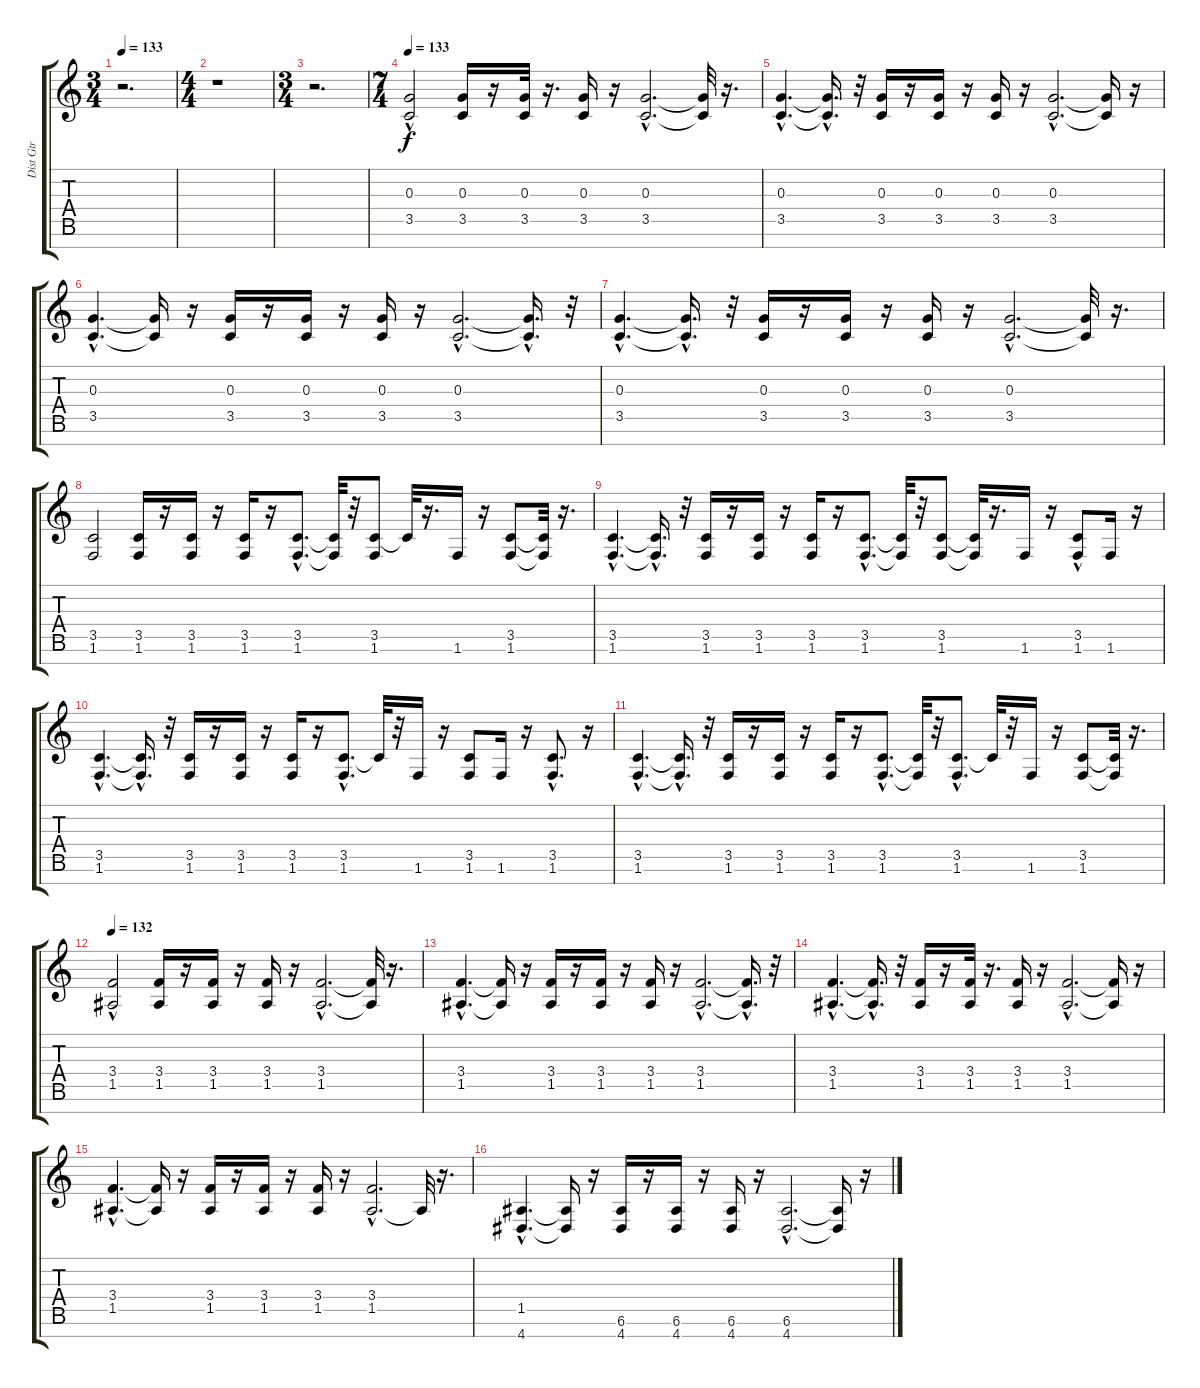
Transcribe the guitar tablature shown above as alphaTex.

\track ("Dist Gtr" "Dist Gtr") {instrument distortionguitar}
\staff {score tabs}
\tuning (E4 B3 G3 D3 A2 E2 B1) {hide}
\ts (3 4)
\tempo 133
\clef g2
\ks c
r.2{d dy f} |
\ts (4 4)
r.1 |
\ts (3 4)
r.2{d} |
\ts (7 4)
\tempo 133
(0.3 3.5{hac}).2 (0.3 3.5).16 r.16 (0.3 3.5).32 r.16{d} (0.3 3.5).16 r.16 (0.3{hac} 3.5{hac}).2{d} (0.3{t} 3.5{t}).32 r.16{d} |
(0.3{hac} 3.5{hac}).4{d} (0.3{hac t} 3.5{hac t}).16{d} r.32 (0.3 3.5).16 r.16 (0.3 3.5).16 r.16 (0.3 3.5).16 r.16 (0.3{hac} 3.5{hac}).2{d} (0.3{t} 3.5{t}).16 r.16 |
(0.3{hac} 3.5{hac}).4{d} (0.3{t} 3.5{t}).16 r.16 (0.3 3.5).16 r.16 (0.3 3.5).16 r.16 (0.3 3.5).16 r.16 (0.3{hac} 3.5{hac}).2{d} (0.3{hac t} 3.5{t}).16{d} r.32 |
(0.3{hac} 3.5{hac}).4{d} (0.3{hac t} 3.5{hac t}).16{d} r.32 (0.3 3.5).16 r.16 (0.3 3.5).16 r.16 (0.3 3.5).16 r.16 (0.3{hac} 3.5{hac}).2{d} (0.3{t} 3.5{t}).32 r.16{d} |
(3.5 1.6).2 (3.5 1.6).16 r.16 (3.5 1.6).16 r.16 (3.5 1.6).16 r.16 (3.5{hac} 1.6{hac}).8{d} (3.5{t} 1.6{t}).32 r.32 (3.5 1.6).8 3.5{t}.32 r.16{d} 1.6.16 r.16 (3.5 1.6).8 (3.5{t} 1.6{t}).32 r.16{d} |
(3.5{hac} 1.6{hac}).4{d} (3.5{hac t} 1.6{hac t}).16{d} r.32 (3.5 1.6).16 r.16 (3.5 1.6).16 r.16 (3.5 1.6).16 r.16 (3.5{hac} 1.6{hac}).8{d} (3.5{t} 1.6{t}).32 r.32 (3.5 1.6).8 (3.5{t} 1.6{t}).32 r.16{d} 1.6.16 r.16 (3.5 1.6{hac}).8 1.6.16 r.16 |
(3.5{hac} 1.6{hac}).4{d} (3.5{hac t} 1.6{t}).16{d} r.32 (3.5 1.6).16 r.16 (3.5 1.6).16 r.16 (3.5 1.6).16 r.16 (3.5{hac} 1.6{hac}).8{d} 3.5{t}.32 r.32 1.6.16 r.16 (3.5 1.6).8 1.6.16 r.16 (3.5{hac} 1.6{hac}).8{d} r.16 |
(3.5{hac} 1.6{hac}).4{d} (3.5{hac t} 1.6{t}).16{d} r.32 (3.5 1.6).16 r.16 (3.5 1.6).16 r.16 (3.5 1.6).16 r.16 (3.5{hac} 1.6{hac}).8{d} (3.5{t} 1.6{t}).32 r.32 (3.5{hac} 1.6).8{d} 3.5{t}.32 r.32 1.6.16 r.16 (3.5 1.6).8 (3.5{t} 1.6{t}).32 r.16{d} |
\tempo 132
(3.4{hac} 1.5).2 (3.4 1.5).16 r.16 (3.4 1.5).16 r.16 (3.4 1.5).16 r.16 (3.4{hac} 1.5{hac}).2{d} (3.4{t} 1.5{t}).32 r.16{d} |
(3.4{hac} 1.5{hac}).4{d} (3.4{t} 1.5{t}).16 r.16 (3.4 1.5).16 r.16 (3.4 1.5).16 r.16 (3.4 1.5).16 r.16 (3.4{hac} 1.5{hac}).2{d} (3.4{hac t} 1.5{t}).16{d} r.32 |
(3.4{hac} 1.5{hac}).4{d} (3.4{hac t} 1.5{t}).16{d} r.32 (3.4 1.5).16 r.16 (3.4 1.5).32 r.16{d} (3.4 1.5).16 r.16 (3.4{hac} 1.5{hac}).2{d} (3.4{t} 1.5{t}).16 r.16 |
(3.4{hac} 1.5{hac}).4{d} (3.4{t} 1.5{t}).16 r.16 (3.4 1.5).16 r.16 (3.4 1.5).16 r.16 (3.4 1.5).16 r.16 (3.4{hac} 1.5{hac}).2{d} 1.5{t}.32 r.16{d} |
(1.5{hac} 4.7{hac}).4{d} (1.5{t} 4.7{t}).16 r.16 (6.6 4.7).16 r.16 (6.6 4.7).16 r.16 (6.6 4.7).16 r.16 (6.6{hac} 4.7{hac}).2{d} (6.6{t} 4.7{t}).16 r.16
